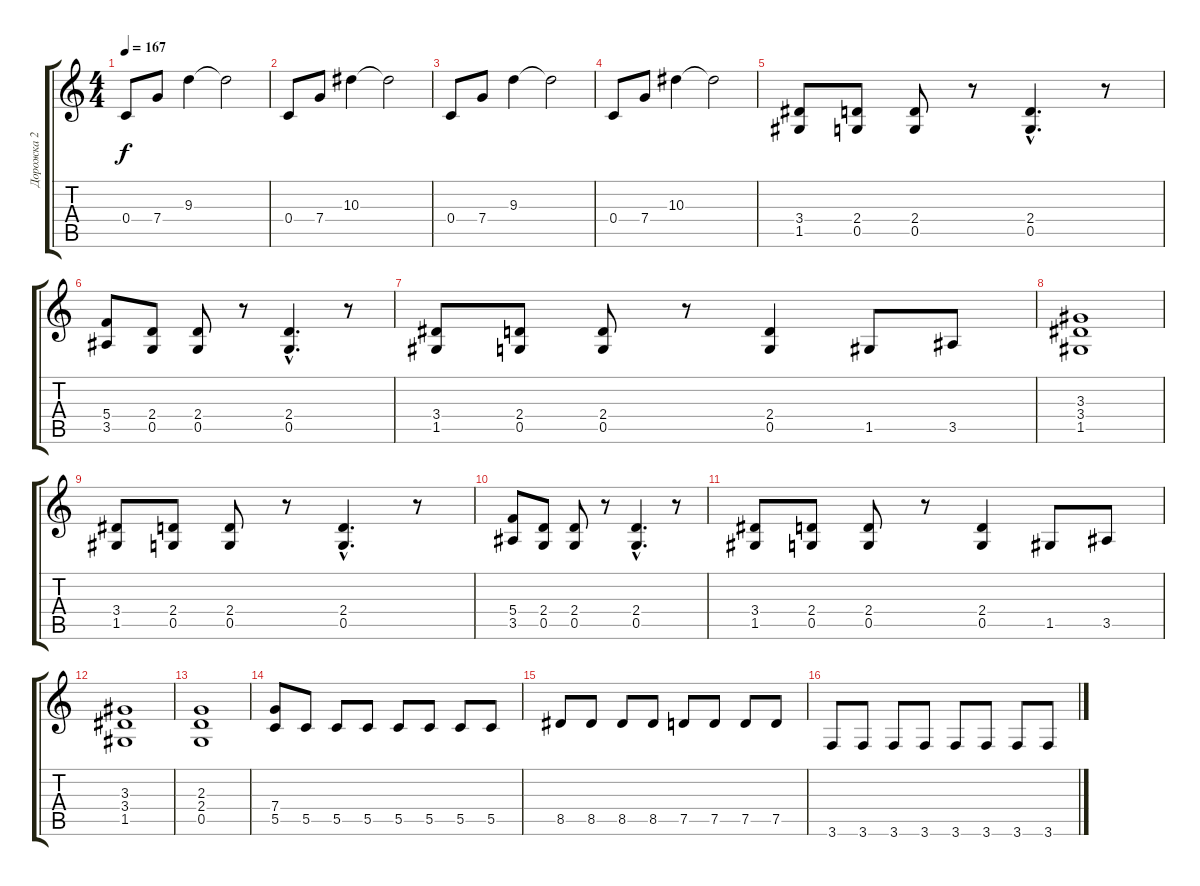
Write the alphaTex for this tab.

\track ("Дорожка 2" "Дорожка 2") {instrument distortionguitar}
\staff {score tabs}
\tuning (D4 A3 F3 C3 G2 D2) {hide}
\ts (4 4)
\tempo 167
\clef g2
\ks c
0.4.8{dy f} 7.4.8 9.3.4 9.3{t}.2 |
0.4.8 7.4.8 10.3.4 10.3{t}.2 |
0.4.8 7.4.8 9.3.4 9.3{t}.2 |
0.4.8 7.4.8 10.3.4 10.3{t}.2 |
(3.4 1.5).8 (2.4 0.5).8 (2.4 0.5).8 r.8 (2.4{hac} 0.5{hac}).4{d} r.8 |
(5.4 3.5).8 (2.4 0.5).8 (2.4 0.5).8 r.8 (2.4{hac} 0.5{hac}).4{d} r.8 |
(3.4 1.5).8 (2.4 0.5).8 (2.4 0.5).8 r.8 (2.4 0.5).4 1.5.8 3.5.8 |
(3.3 3.4 1.5).1 |
(3.4 1.5).8 (2.4 0.5).8 (2.4 0.5).8 r.8 (2.4{hac} 0.5{hac}).4{d} r.8 |
(5.4 3.5).8 (2.4 0.5).8 (2.4 0.5).8 r.8 (2.4{hac} 0.5{hac}).4{d} r.8 |
(3.4 1.5).8 (2.4 0.5).8 (2.4 0.5).8 r.8 (2.4 0.5).4 1.5.8 3.5.8 |
(3.3 3.4 1.5).1 |
(2.3 2.4 0.5).1 |
(7.4 5.5).8 5.5.8 5.5.8 5.5.8 5.5.8 5.5.8 5.5.8 5.5.8 |
8.5.8 8.5.8 8.5.8 8.5.8 7.5.8 7.5.8 7.5.8 7.5.8 |
3.6.8 3.6.8 3.6.8 3.6.8 3.6.8 3.6.8 3.6.8 3.6.8
